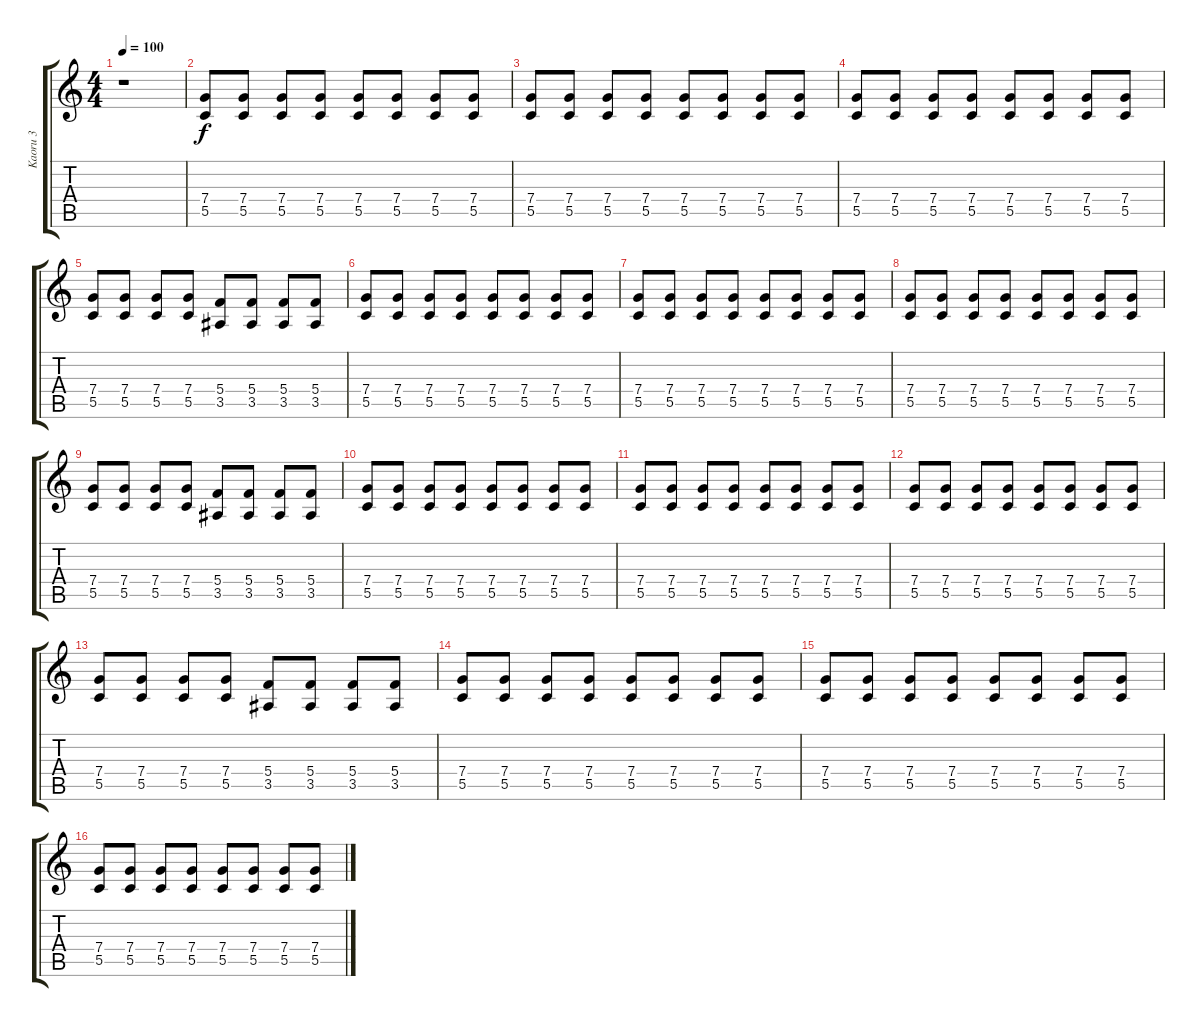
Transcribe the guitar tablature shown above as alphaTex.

\track ("Kaoru 3" "Kaoru 3") {instrument overdrivenguitar}
\staff {score tabs}
\tuning (D4 A3 F3 C3 G2 D2) {hide}
\ts (4 4)
\tempo 100
\clef g2
\ks c
r.1{dy f} |
(7.4 5.5).8 (7.4 5.5).8 (7.4 5.5).8 (7.4 5.5).8 (7.4 5.5).8 (7.4 5.5).8 (7.4 5.5).8 (7.4 5.5).8 |
(7.4 5.5).8 (7.4 5.5).8 (7.4 5.5).8 (7.4 5.5).8 (7.4 5.5).8 (7.4 5.5).8 (7.4 5.5).8 (7.4 5.5).8 |
(7.4 5.5).8 (7.4 5.5).8 (7.4 5.5).8 (7.4 5.5).8 (7.4 5.5).8 (7.4 5.5).8 (7.4 5.5).8 (7.4 5.5).8 |
(7.4 5.5).8 (7.4 5.5).8 (7.4 5.5).8 (7.4 5.5).8 (5.4 3.5).8 (5.4 3.5).8 (5.4 3.5).8 (5.4 3.5).8 |
(7.4 5.5).8 (7.4 5.5).8 (7.4 5.5).8 (7.4 5.5).8 (7.4 5.5).8 (7.4 5.5).8 (7.4 5.5).8 (7.4 5.5).8 |
(7.4 5.5).8 (7.4 5.5).8 (7.4 5.5).8 (7.4 5.5).8 (7.4 5.5).8 (7.4 5.5).8 (7.4 5.5).8 (7.4 5.5).8 |
(7.4 5.5).8 (7.4 5.5).8 (7.4 5.5).8 (7.4 5.5).8 (7.4 5.5).8 (7.4 5.5).8 (7.4 5.5).8 (7.4 5.5).8 |
(7.4 5.5).8 (7.4 5.5).8 (7.4 5.5).8 (7.4 5.5).8 (5.4 3.5).8 (5.4 3.5).8 (5.4 3.5).8 (5.4 3.5).8 |
(7.4 5.5).8 (7.4 5.5).8 (7.4 5.5).8 (7.4 5.5).8 (7.4 5.5).8 (7.4 5.5).8 (7.4 5.5).8 (7.4 5.5).8 |
(7.4 5.5).8 (7.4 5.5).8 (7.4 5.5).8 (7.4 5.5).8 (7.4 5.5).8 (7.4 5.5).8 (7.4 5.5).8 (7.4 5.5).8 |
(7.4 5.5).8 (7.4 5.5).8 (7.4 5.5).8 (7.4 5.5).8 (7.4 5.5).8 (7.4 5.5).8 (7.4 5.5).8 (7.4 5.5).8 |
(7.4 5.5).8 (7.4 5.5).8 (7.4 5.5).8 (7.4 5.5).8 (5.4 3.5).8 (5.4 3.5).8 (5.4 3.5).8 (5.4 3.5).8 |
(7.4 5.5).8 (7.4 5.5).8 (7.4 5.5).8 (7.4 5.5).8 (7.4 5.5).8 (7.4 5.5).8 (7.4 5.5).8 (7.4 5.5).8 |
(7.4 5.5).8 (7.4 5.5).8 (7.4 5.5).8 (7.4 5.5).8 (7.4 5.5).8 (7.4 5.5).8 (7.4 5.5).8 (7.4 5.5).8 |
(7.4 5.5).8 (7.4 5.5).8 (7.4 5.5).8 (7.4 5.5).8 (7.4 5.5).8 (7.4 5.5).8 (7.4 5.5).8 (7.4 5.5).8
